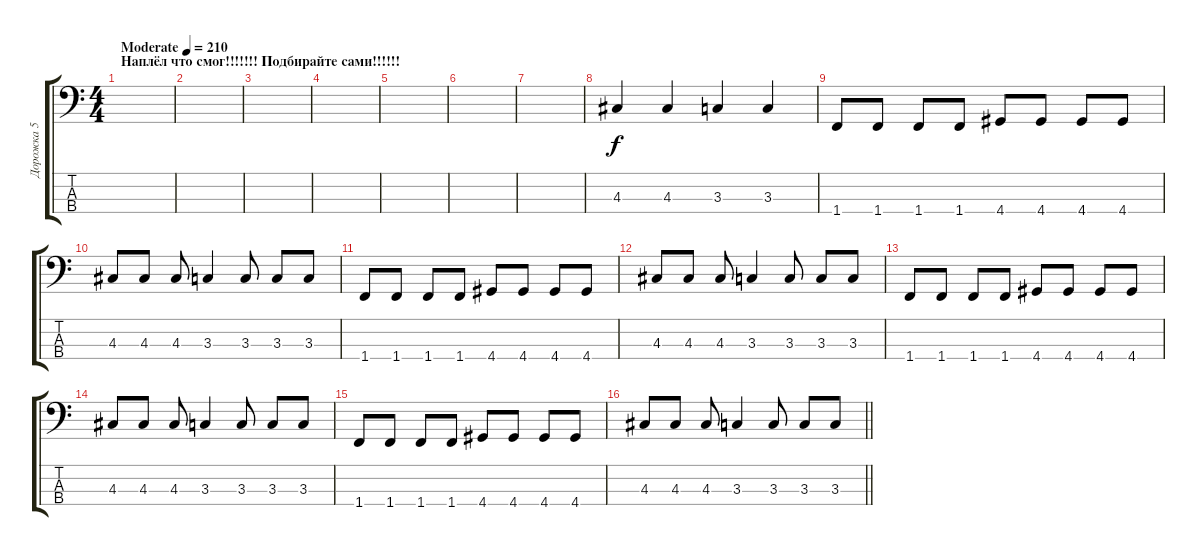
\track ("Дорожка 5" "Дорожка 5") {instrument electricbasspick}
\staff {score tabs}
\tuning (G2 D2 A1 E1) {hide}
\ts (4 4)
\section ("" "Наплёл что смог!!!!!!! Подбирайте сами!!!!!!")
\tempo (210 "Moderate")
\clef f4
\ks c
|
|
|
|
|
|
|
4.3.4 4.3.4 3.3.4 3.3.4 |
1.4.8 1.4.8 1.4.8 1.4.8 4.4.8 4.4.8 4.4.8 4.4.8 |
4.3.8 4.3.8 4.3.8 3.3.4 3.3.8 3.3.8 3.3.8 |
1.4.8 1.4.8 1.4.8 1.4.8 4.4.8 4.4.8 4.4.8 4.4.8 |
4.3.8 4.3.8 4.3.8 3.3.4 3.3.8 3.3.8 3.3.8 |
1.4.8 1.4.8 1.4.8 1.4.8 4.4.8 4.4.8 4.4.8 4.4.8 |
4.3.8 4.3.8 4.3.8 3.3.4 3.3.8 3.3.8 3.3.8 |
1.4.8 1.4.8 1.4.8 1.4.8 4.4.8 4.4.8 4.4.8 4.4.8 |
\barLineRight lightlight
4.3.8 4.3.8 4.3.8 3.3.4 3.3.8 3.3.8 3.3.8
